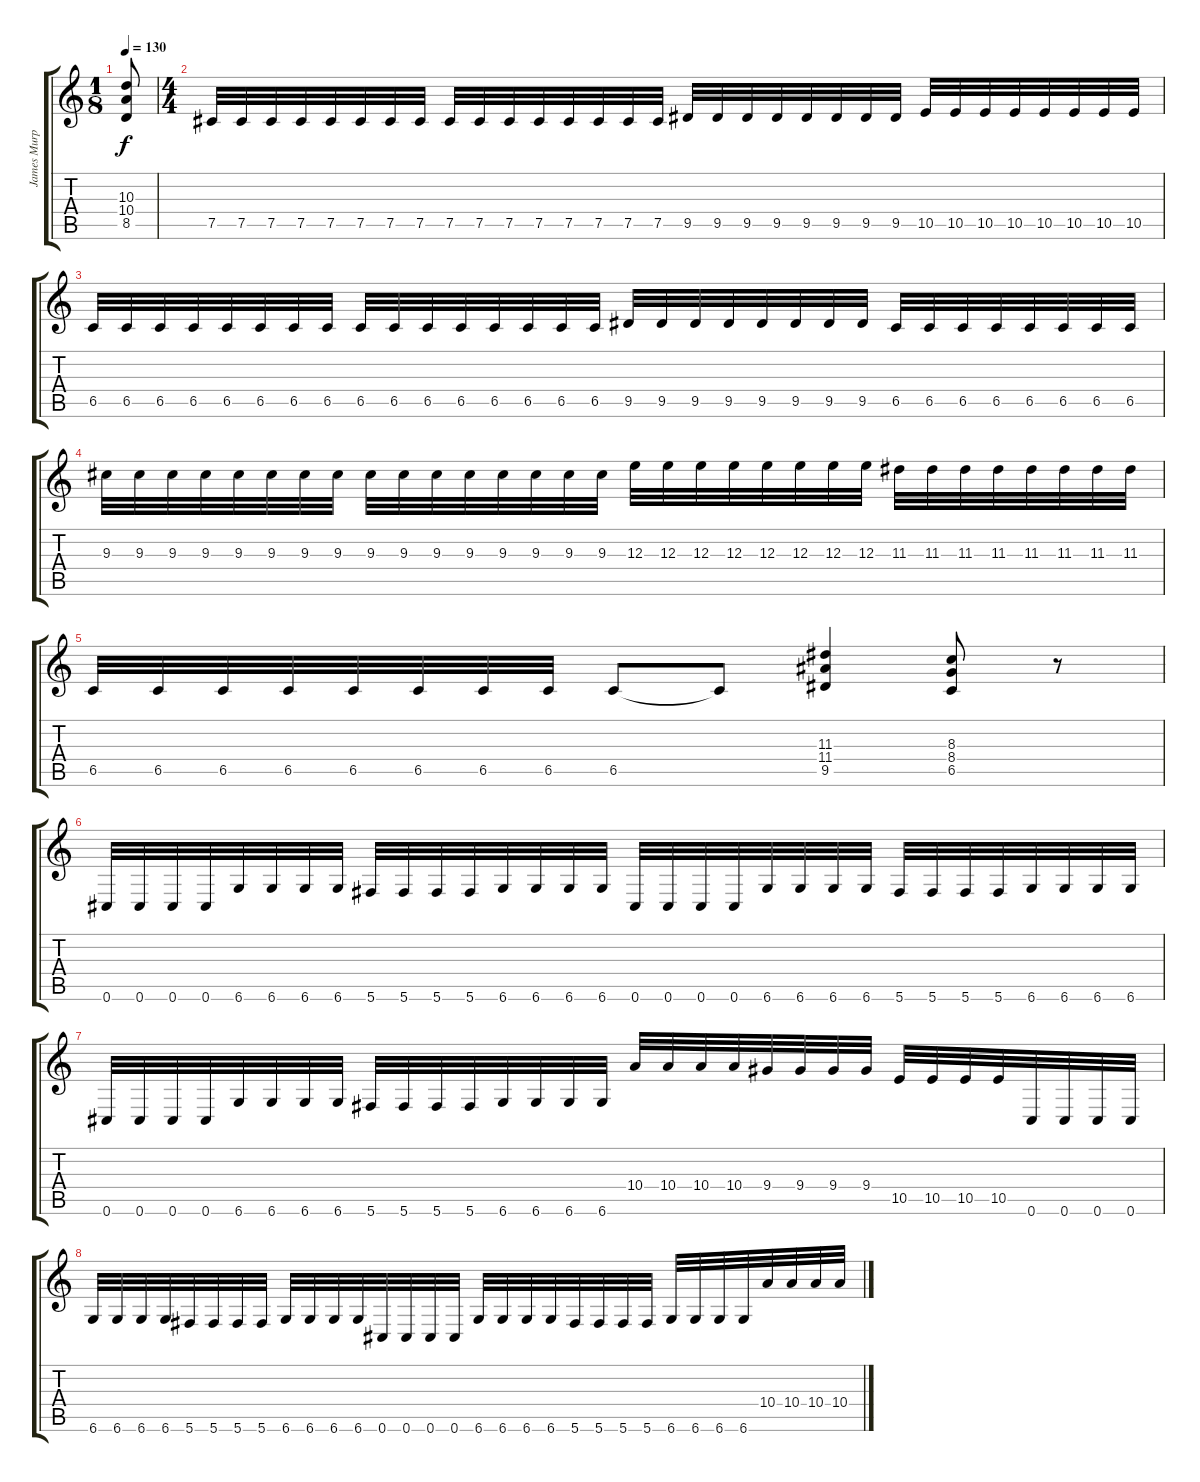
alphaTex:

\track ("James Murphy" "James Murp") {instrument distortionguitar}
\staff {score tabs}
\tuning (Db4 Ab3 E3 B2 Gb2 Db2) {hide}
\ts (1 8)
\tempo 130
\clef g2
\ks c
(10.3 10.4 8.5).8{dy f} |
\ts (4 4)
7.5.32 7.5.32 7.5.32 7.5.32 7.5.32 7.5.32 7.5.32 7.5.32 7.5.32 7.5.32 7.5.32 7.5.32 7.5.32 7.5.32 7.5.32 7.5.32 9.5.32 9.5.32 9.5.32 9.5.32 9.5.32 9.5.32 9.5.32 9.5.32 10.5.32 10.5.32 10.5.32 10.5.32 10.5.32 10.5.32 10.5.32 10.5.32 |
6.5.32 6.5.32 6.5.32 6.5.32 6.5.32 6.5.32 6.5.32 6.5.32 6.5.32 6.5.32 6.5.32 6.5.32 6.5.32 6.5.32 6.5.32 6.5.32 9.5.32 9.5.32 9.5.32 9.5.32 9.5.32 9.5.32 9.5.32 9.5.32 6.5.32 6.5.32 6.5.32 6.5.32 6.5.32 6.5.32 6.5.32 6.5.32 |
9.3.32 9.3.32 9.3.32 9.3.32 9.3.32 9.3.32 9.3.32 9.3.32 9.3.32 9.3.32 9.3.32 9.3.32 9.3.32 9.3.32 9.3.32 9.3.32 12.3.32 12.3.32 12.3.32 12.3.32 12.3.32 12.3.32 12.3.32 12.3.32 11.3.32 11.3.32 11.3.32 11.3.32 11.3.32 11.3.32 11.3.32 11.3.32 |
6.5.32 6.5.32 6.5.32 6.5.32 6.5.32 6.5.32 6.5.32 6.5.32 6.5.8 6.5{t}.8 (11.3 11.4 9.5).4 (8.3 8.4 6.5).8 r.8 |
0.6.32 0.6.32 0.6.32 0.6.32 6.6.32 6.6.32 6.6.32 6.6.32 5.6.32 5.6.32 5.6.32 5.6.32 6.6.32 6.6.32 6.6.32 6.6.32 0.6.32 0.6.32 0.6.32 0.6.32 6.6.32 6.6.32 6.6.32 6.6.32 5.6.32 5.6.32 5.6.32 5.6.32 6.6.32 6.6.32 6.6.32 6.6.32 |
0.6.32 0.6.32 0.6.32 0.6.32 6.6.32 6.6.32 6.6.32 6.6.32 5.6.32 5.6.32 5.6.32 5.6.32 6.6.32 6.6.32 6.6.32 6.6.32 10.4.32 10.4.32 10.4.32 10.4.32 9.4.32 9.4.32 9.4.32 9.4.32 10.5.32 10.5.32 10.5.32 10.5.32 0.6.32 0.6.32 0.6.32 0.6.32 |
6.6.32 6.6.32 6.6.32 6.6.32 5.6.32 5.6.32 5.6.32 5.6.32 6.6.32 6.6.32 6.6.32 6.6.32 0.6.32 0.6.32 0.6.32 0.6.32 6.6.32 6.6.32 6.6.32 6.6.32 5.6.32 5.6.32 5.6.32 5.6.32 6.6.32 6.6.32 6.6.32 6.6.32 10.4.32 10.4.32 10.4.32 10.4.32
